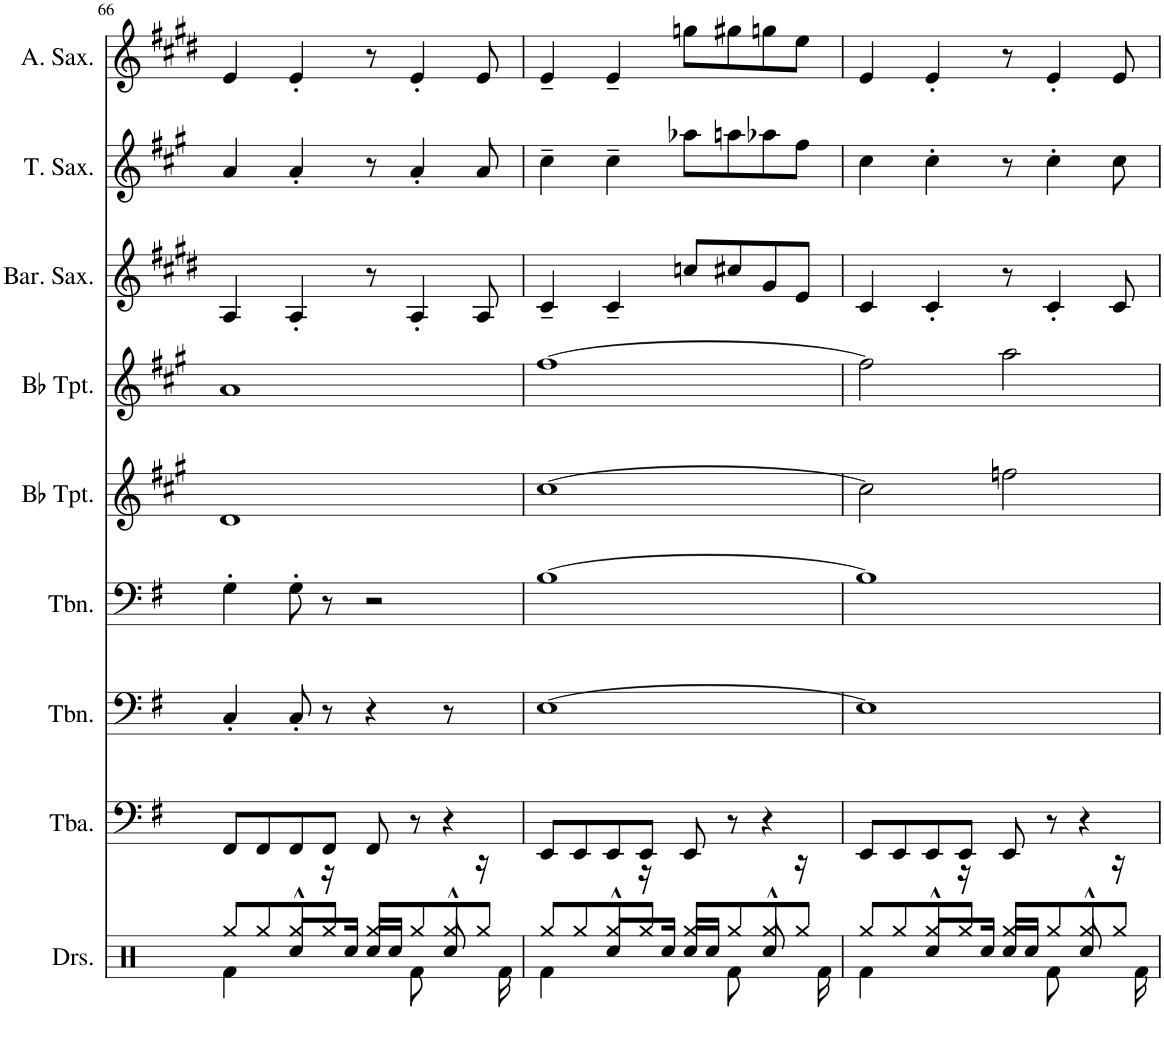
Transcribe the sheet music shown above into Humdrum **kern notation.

**kern	**kern	**kern	**kern	**kern	**kern	**kern	**kern	**kern
*part9	*part8	*part7	*part6	*part5	*part4	*part3	*part2	*part1
*staff9	*staff8	*staff7	*staff6	*staff5	*staff4	*staff3	*staff2	*staff1
*I"Drumset	*I"Tuba	*I"Trombone	*I"Trombone	*I"Bb Trumpet	*I"Bb Trumpet	*I"Baritone Saxophone	*I"Tenor Saxophone	*I"Alto Saxophone
*I'Drs.	*I'Tba.	*I'Tbn.	*I'Tbn.	*I'Bb Tpt.	*I'Bb Tpt.	*I'Bar. Sax.	*I'T. Sax.	*I'A. Sax.
!!LO:PB:g=z
*clefX	*clefF4	*clefF4	*clefF4	*clefG2	*clefG2	*clefG2	*clefG2	*clefG2
*	*	*	*	*Trd1c2	*Trd1c2	*Trd12c21	*Trd8c14	*Trd5c9
*k[]	*k[f#]	*k[f#]	*k[f#]	*k[f#c#g#]	*k[f#c#g#]	*k[f#c#g#d#]	*k[f#c#g#]	*k[f#c#g#d#]
*M4/4	*M4/4	*M4/4	*M4/4	*M4/4	*M4/4	*M4/4	*M4/4	*M4/4
=66	=66	=66	=66	=66	=66	=66	=66	=66
*^	*	*	*	*	*	*	*	*
*	*^	*	*	*	*	*	*	*	*
4Rf\	4ryy	8Rgg/L	8FF#/L	4C'/	4G'\	1d	1a	4A/	4a/	4e/
.	.	8Rgg/	8FF#/	.	.	.	.	.	.	.
4.ryy	8Rcc^^/L	8Rgg/	8FF#/	8C'/	8G'\	.	.	4A'/	4a'/	4e'/
.	16r	8Rgg/J	8FF#/J	8r	8r	.	.	.	.	.
.	16Rcc/JJ	.	.	.	.	.	.	.	.	.
!	!LO:N:head=solid	!	!	!	!	!	!	!	!	!
.	16Rcc/LL	8Rgg/L	8FF#/	4r	2r	.	.	8r	8r	8r
.	16Rcc/JJ	.	.	.	.	.	.	.	.	.
8Rf\	8ryy	8Rgg/	8r	.	.	.	.	4A'/	4a'/	4e'/
8ryy	8Rcc^^/	8Rgg/	4r	8r	.	.	.	.	.	.
16r	8ryy	8Rgg/J	.	8ryy	.	.	.	8A/	8a/	8e/
16Rf\	.	.	.	.	.	.	.	.	.	.
=67	=67	=67	=67	=67	=67	=67	=67	=67	=67	=67
4Rf\	4ryy	8Rgg/L	8EE/L	[1E	[1B	[1cc#	[1ff#	4c#~/	4cc#~\	4e~/
.	.	8Rgg/	8EE/	.	.	.	.	.	.	.
4.ryy	8Rcc^^/L	8Rgg/	8EE/	.	.	.	.	4c#~/	4cc#~\	4e~/
.	16r	8Rgg/J	8EE/J	.	.	.	.	.	.	.
.	16Rcc/JJ	.	.	.	.	.	.	.	.	.
!	!LO:N:head=solid	!	!	!	!	!	!	!	!	!
.	16Rcc/LL	8Rgg/L	8EE/	.	.	.	.	8ccn/L	8aa-X\L	8ggn\L
.	16Rcc/JJ	.	.	.	.	.	.	.	.	.
8Rf\	8ryy	8Rgg/	8r	.	.	.	.	8cc#X/	8aan\	8gg#X\
8ryy	8Rcc^^/	8Rgg/	4r	.	.	.	.	8g#/	8aa-X\	8ggn\
16r	8ryy	8Rgg/J	.	.	.	.	.	8e/J	8ff#\J	8ee\J
16Rf\	.	.	.	.	.	.	.	.	.	.
=68	=68	=68	=68	=68	=68	=68	=68	=68	=68	=68
4Rf\	4ryy	8Rgg/L	8EE/L	1E]	1B]	2cc#\]	2ff#\]	4c#/	4cc#\	4e/
.	.	8Rgg/	8EE/	.	.	.	.	.	.	.
4.ryy	8Rcc^^/L	8Rgg/	8EE/	.	.	.	.	4c#'/	4cc#'\	4e'/
.	16r	8Rgg/J	8EE/J	.	.	.	.	.	.	.
.	16Rcc/JJ	.	.	.	.	.	.	.	.	.
!	!LO:N:head=solid	!	!	!	!	!	!	!	!	!
.	16Rcc/LL	8Rgg/L	8EE/	.	.	2ffn\	2aa\	8r	8r	8r
.	16Rcc/JJ	.	.	.	.	.	.	.	.	.
8Rf\	8ryy	8Rgg/	8r	.	.	.	.	4c#'/	4cc#'\	4e'/
8ryy	8Rcc^^/	8Rgg/	4r	.	.	.	.	.	.	.
16r	8ryy	8Rgg/J	.	.	.	.	.	8c#/	8cc#\	8e/
16Rf\	.	.	.	.	.	.	.	.	.	.
*v	*v	*v	*	*	*	*	*	*	*	*
=	=	=	=	=	=	=	=	=
*-	*-	*-	*-	*-	*-	*-	*-	*-
